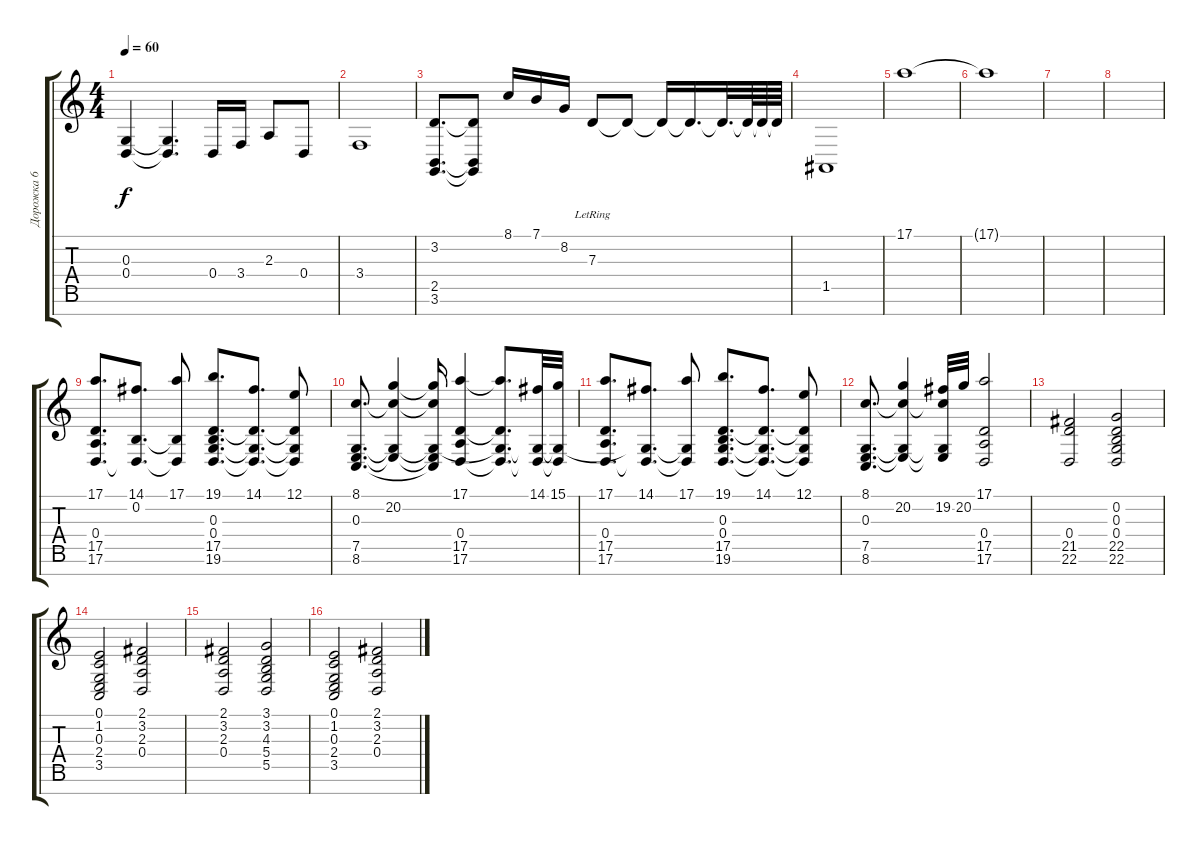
\track ("Дорожка 6" "Дорожка 6") {instrument stringensemble1}
\staff {score tabs}
\tuning (E4 B3 G3 D3 A2 E2 B1) {hide}
\ts (4 4)
\tempo 60
\clef g2
\ks c
(0.3{t} 0.4{t}).4{dy f} (0.3{t} 0.4{t}).4{d} 0.4.16 3.4.16 2.3.8 0.4.8 |
3.4.1 |
(3.2 2.5 3.6).8{d} (3.2{t} 2.5{t} 3.6{t}).8 8.1.16 7.1.16 8.2.16 7.3{lr}.8 7.3{t}.8 7.3{t}.16 7.3{t}.16{d} 7.3{t}.32{d} 7.3{t}.64 7.3{t}.64 7.3{t}.64 |
1.5.1 |
17.1.1 |
17.1{t}.1 |
|
|
(17.1 0.4 17.5 17.6).8{d} (14.1 0.2 0.4{t}).8{d} (17.1 0.2{t} 0.4{t}).8 (19.1 0.3 0.4 17.5 19.6).8{d} (14.1 0.3{t} 0.4{t} 17.5{t}).8{d} (12.1 0.3{t} 0.4{t} 17.5{t}).8 |
(8.1 0.3 7.5 8.6).8{d} (8.1{t} 20.2 0.3{t} 7.5{t}).4 (8.1{t} 20.2{t} 0.3{t} 7.5{t} 8.6{t}).16 (17.1 0.4 17.5 17.6).4 (17.1{t} 0.3{t} 0.4{t} 17.5{t}).8{d} (14.1 0.3{t} 0.4{t}).32 (15.1 0.3{t} 0.4{t}).32 |
(17.1 0.4 17.5 17.6).8{d} (14.1 0.3{t} 0.4{t}).8{d} (17.1 0.3{t} 0.4{t}).8 (19.1 0.3 0.4 17.5 19.6).8{d} (14.1 0.3{t} 0.4{t} 17.5{t}).8{d} (12.1 0.3{t} 0.4{t} 17.5{t}).8 |
(8.1 0.3 7.5 8.6).8{d} (8.1{t} 20.2 0.3{t} 7.5{t}).4 (8.1{t} 19.2 0.3{t} 7.5{t}).32 20.2.32 (17.1 0.4 17.5 17.6).2 |
(0.4 21.5 22.6).2 (0.2 0.3 0.4 22.5 22.6).2 |
(0.1 1.2 0.3 2.4 3.5).2 (2.1 3.2 2.3 0.4).2 |
(2.1 3.2 2.3 0.4).2 (3.1 3.2 4.3 5.4 5.5).2 |
(0.1 1.2 0.3 2.4 3.5).2 (2.1 3.2 2.3 0.4).2
